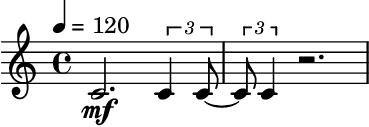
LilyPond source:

\version "2.24.2"
\language "english"
\include "lilypond-book-preamble.ly"
#(ly:set-option 'tall-page-formats 'png)
\header
{
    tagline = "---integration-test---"
}
\score
{
    % OPEN_BRACKETS:
    \new Staff
    {
        % OPEN_BRACKETS:
        \new Voice
        {
            % OPEN_BRACKETS:
            {
                % BEFORE:
                % COMMANDS:
                \tempo 4=120
                % OPENING:
                % COMMANDS:
                \time 4/4
                c'2.
                % AFTER:
                % ARTICULATIONS:
                \mf
                % OPEN_BRACKETS:
                \times 2/3
                {
                    c'4
                    c'8
                    % AFTER:
                    % SPANNER_STARTS:
                    ~
                % CLOSE_BRACKETS:
                }
            % CLOSE_BRACKETS:
            }
            % OPEN_BRACKETS:
            {
                % OPEN_BRACKETS:
                \times 2/3
                {
                    c'8
                    c'4
                % CLOSE_BRACKETS:
                }
                r2.
            % CLOSE_BRACKETS:
            }
        % CLOSE_BRACKETS:
        }
    % CLOSE_BRACKETS:
    }
}
